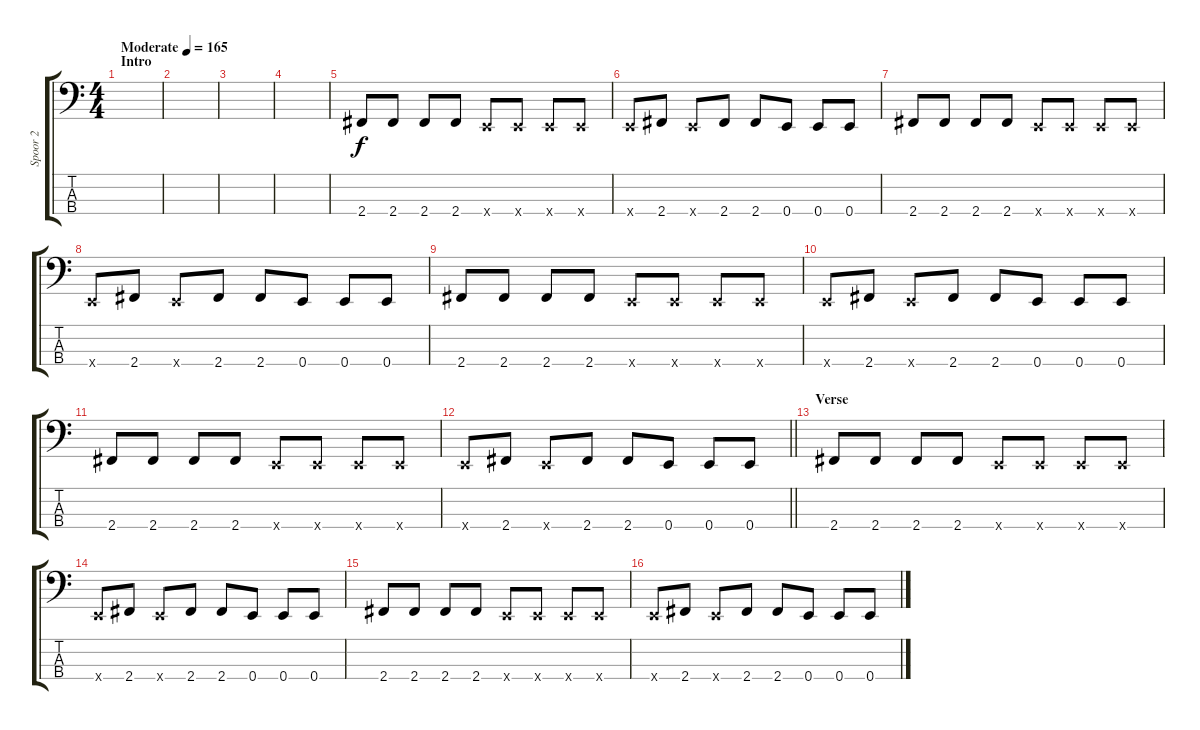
\track ("Spoor 2" "Spoor 2") {instrument distortionguitar}
\staff {score tabs}
\tuning (G2 D2 A1 E1) {hide}
\ts (4 4)
\section ("" "Intro")
\tempo (165 "Moderate")
\clef f4
\ks c
|
|
|
|
2.4.8 2.4.8 2.4.8 2.4.8 0.4{x}.8 0.4{x}.8 0.4{x}.8 0.4{x}.8 |
0.4{x}.8 2.4.8 0.4{x}.8 2.4.8 2.4.8 0.4.8 0.4.8 0.4.8 |
2.4.8 2.4.8 2.4.8 2.4.8 0.4{x}.8 0.4{x}.8 0.4{x}.8 0.4{x}.8 |
0.4{x}.8 2.4.8 0.4{x}.8 2.4.8 2.4.8 0.4.8 0.4.8 0.4.8 |
2.4.8 2.4.8 2.4.8 2.4.8 0.4{x}.8 0.4{x}.8 0.4{x}.8 0.4{x}.8 |
0.4{x}.8 2.4.8 0.4{x}.8 2.4.8 2.4.8 0.4.8 0.4.8 0.4.8 |
2.4.8 2.4.8 2.4.8 2.4.8 0.4{x}.8 0.4{x}.8 0.4{x}.8 0.4{x}.8 |
\barLineRight lightlight
0.4{x}.8 2.4.8 0.4{x}.8 2.4.8 2.4.8 0.4.8 0.4.8 0.4.8 |
\section ("" "Verse")
2.4.8 2.4.8 2.4.8 2.4.8 0.4{x}.8 0.4{x}.8 0.4{x}.8 0.4{x}.8 |
0.4{x}.8 2.4.8 0.4{x}.8 2.4.8 2.4.8 0.4.8 0.4.8 0.4.8 |
2.4.8 2.4.8 2.4.8 2.4.8 0.4{x}.8 0.4{x}.8 0.4{x}.8 0.4{x}.8 |
0.4{x}.8 2.4.8 0.4{x}.8 2.4.8 2.4.8 0.4.8 0.4.8 0.4.8
